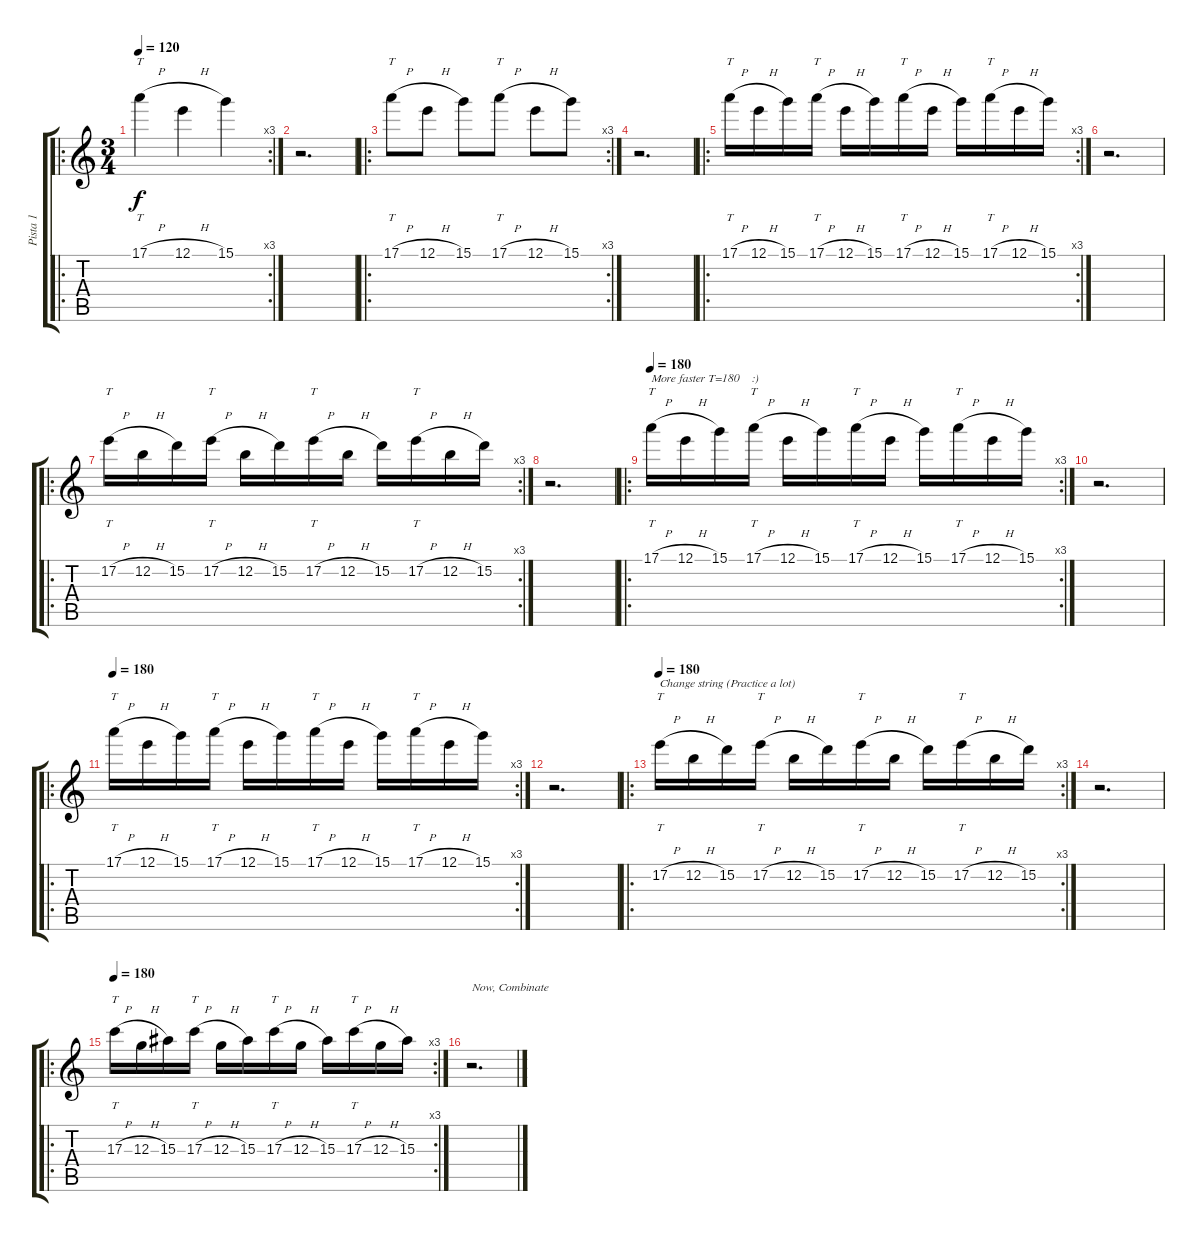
\track ("Pista 1" "Pista 1") {instrument distortionguitar}
\staff {score tabs}
\tuning (E4 B3 G3 D3 A2 E2) {hide}
\ro
\rc 3
\ts (3 4)
\tempo 120
\clef g2
\ks c
17.1{h}.4{tt dy f instrument distortionguitar} 12.1{h}.4 15.1.4 |
r.2{d} |
\ro
\rc 3
17.1{h}.8{tt} 12.1{h}.8 15.1.8 17.1{h}.8{tt} 12.1{h}.8 15.1.8 |
r.2{d} |
\ro
\rc 3
17.1{h}.16{tt} 12.1{h}.16 15.1.16 17.1{h}.16{tt} 12.1{h}.16 15.1.16 17.1{h}.16{tt} 12.1{h}.16 15.1.16 17.1{h}.16{tt} 12.1{h}.16 15.1.16 |
r.2{d} |
\ro
\rc 3
17.2{h}.16{tt} 12.2{h}.16 15.2.16 17.2{h}.16{tt} 12.2{h}.16 15.2.16 17.2{h}.16{tt} 12.2{h}.16 15.2.16 17.2{h}.16{tt} 12.2{h}.16 15.2.16 |
r.2{d} |
\ro
\rc 3
\tempo 180
17.1{h}.16{tt txt "More faster T=180    :)"} 12.1{h}.16 15.1.16 17.1{h}.16{tt} 12.1{h}.16 15.1.16 17.1{h}.16{tt} 12.1{h}.16 15.1.16 17.1{h}.16{tt} 12.1{h}.16 15.1.16 |
r.2{d} |
\ro
\rc 3
\tempo 180
17.1{h}.16{tt} 12.1{h}.16 15.1.16 17.1{h}.16{tt} 12.1{h}.16 15.1.16 17.1{h}.16{tt} 12.1{h}.16 15.1.16 17.1{h}.16{tt} 12.1{h}.16 15.1.16 |
r.2{d} |
\ro
\rc 3
\tempo 180
17.2{h}.16{tt txt "Change string (Practice a lot)"} 12.2{h}.16 15.2.16 17.2{h}.16{tt} 12.2{h}.16 15.2.16 17.2{h}.16{tt} 12.2{h}.16 15.2.16 17.2{h}.16{tt} 12.2{h}.16 15.2.16 |
r.2{d} |
\ro
\rc 3
\tempo 180
17.3{h}.16{tt} 12.3{h}.16 15.3.16 17.3{h}.16{tt} 12.3{h}.16 15.3.16 17.3{h}.16{tt} 12.3{h}.16 15.3.16 17.3{h}.16{tt} 12.3{h}.16 15.3.16 |
r.2{d txt "Now, Combinate"}
